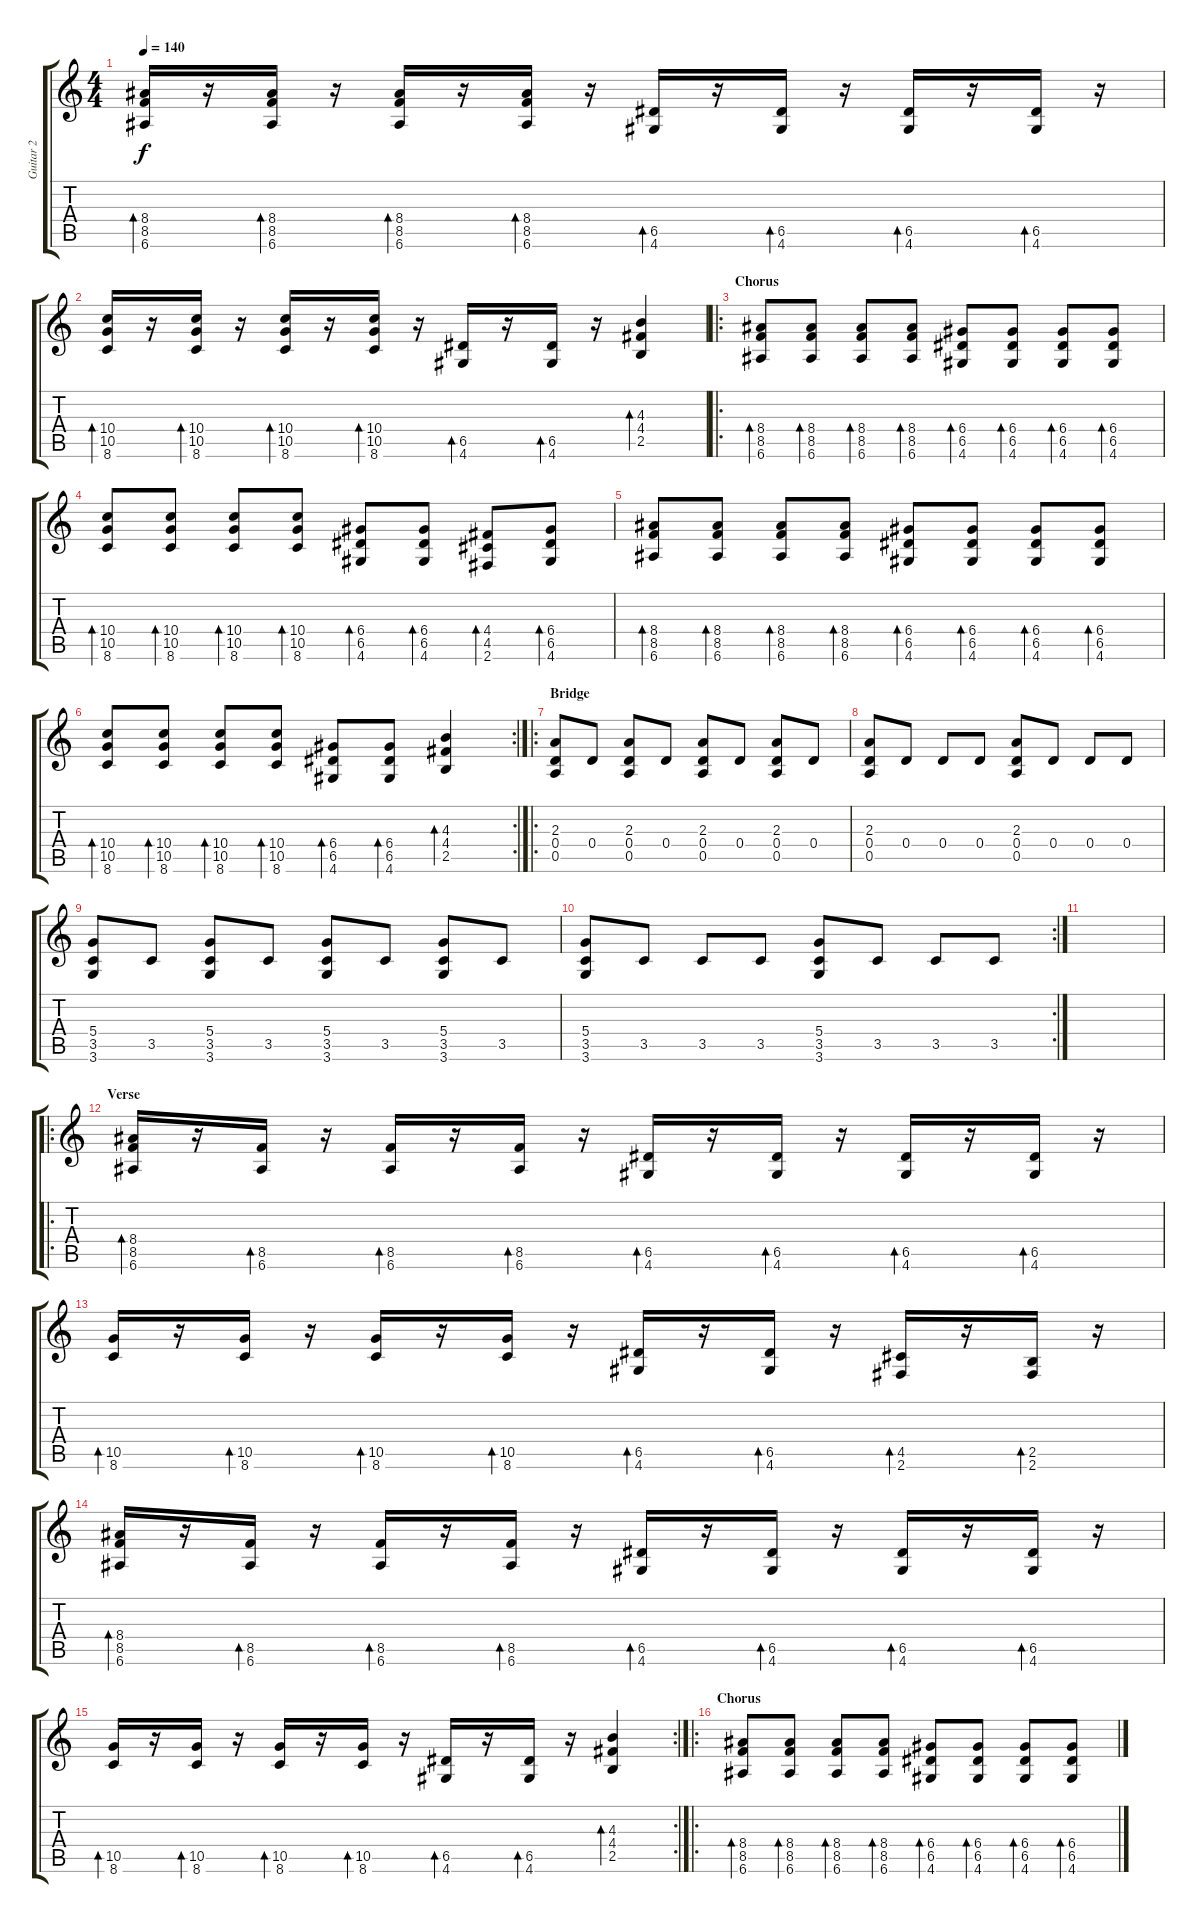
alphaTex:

\track ("Guitar 2" "Guitar 2") {instrument distortionguitar}
\staff {score tabs}
\tuning (E4 B3 G3 D3 A2 E2) {hide}
\ts (4 4)
\tempo 140
\clef g2
\ks c
(8.4 8.5 6.6).16{bd 60 dy f} r.16 (8.4 8.5 6.6).16{bd 60} r.16 (8.4 8.5 6.6).16{bd 60} r.16 (8.4 8.5 6.6).16{bd 60} r.16 (6.5 4.6).16{bd 60} r.16 (6.5 4.6).16{bd 60} r.16 (6.5 4.6).16{bd 60} r.16 (6.5 4.6).16{bd 60} r.16 |
(10.4 10.5 8.6).16{bd 60} r.16 (10.4 10.5 8.6).16{bd 60} r.16 (10.4 10.5 8.6).16{bd 60} r.16 (10.4 10.5 8.6).16{bd 60} r.16 (6.5 4.6).16{bd 60} r.16 (6.5 4.6).16{bd 60} r.16 (4.3 4.4 2.5).4{bd 60} |
\ro
\section ("" "Chorus")
(8.4 8.5 6.6).8{bd 60} (8.4 8.5 6.6).8{bd 60} (8.4 8.5 6.6).8{bd 60} (8.4 8.5 6.6).8{bd 60} (6.4 6.5 4.6).8{bd 60} (6.4 6.5 4.6).8{bd 60} (6.4 6.5 4.6).8{bd 60} (6.4 6.5 4.6).8{bd 60} |
(10.4 10.5 8.6).8{bd 60} (10.4 10.5 8.6).8{bd 60} (10.4 10.5 8.6).8{bd 60} (10.4 10.5 8.6).8{bd 60} (6.4 6.5 4.6).8{bd 60} (6.4 6.5 4.6).8{bd 60} (4.4 4.5 2.6).8{bd 60} (6.4 6.5 4.6).8{bd 60} |
(8.4 8.5 6.6).8{bd 60} (8.4 8.5 6.6).8{bd 60} (8.4 8.5 6.6).8{bd 60} (8.4 8.5 6.6).8{bd 60} (6.4 6.5 4.6).8{bd 60} (6.4 6.5 4.6).8{bd 60} (6.4 6.5 4.6).8{bd 60} (6.4 6.5 4.6).8{bd 60} |
\rc 2
(10.4 10.5 8.6).8{bd 60} (10.4 10.5 8.6).8{bd 60} (10.4 10.5 8.6).8{bd 60} (10.4 10.5 8.6).8{bd 60} (6.4 6.5 4.6).8{bd 60} (6.4 6.5 4.6).8{bd 60} (4.3 4.4 2.5).4{bd 60} |
\ro
\section ("" "Bridge")
(2.3 0.4 0.5).8 0.4.8 (2.3 0.4 0.5).8 0.4.8 (2.3 0.4 0.5).8 0.4.8 (2.3 0.4 0.5).8 0.4.8 |
(2.3 0.4 0.5).8 0.4.8 0.4.8 0.4.8 (2.3 0.4 0.5).8 0.4.8 0.4.8 0.4.8 |
(5.4 3.5 3.6).8 3.5.8 (5.4 3.5 3.6).8 3.5.8 (5.4 3.5 3.6).8 3.5.8 (5.4 3.5 3.6).8 3.5.8 |
\rc 2
(5.4 3.5 3.6).8 3.5.8 3.5.8 3.5.8 (5.4 3.5 3.6).8 3.5.8 3.5.8 3.5.8 |
|
\ro
\section ("" "Verse")
(8.4 8.5 6.6).16{bd 60} r.16 (8.5 6.6).16{bd 60} r.16 (8.5 6.6).16{bd 60} r.16 (8.5 6.6).16{bd 60} r.16 (6.5 4.6).16{bd 60} r.16 (6.5 4.6).16{bd 60} r.16 (6.5 4.6).16{bd 60} r.16 (6.5 4.6).16{bd 60} r.16 |
(10.5 8.6).16{bd 60} r.16 (10.5 8.6).16{bd 60} r.16 (10.5 8.6).16{bd 60} r.16 (10.5 8.6).16{bd 60} r.16 (6.5 4.6).16{bd 60} r.16 (6.5 4.6).16{bd 60} r.16 (4.5 2.6).16{bd 60} r.16 (2.5 2.6).16{bd 60} r.16 |
(8.4 8.5 6.6).16{bd 60} r.16 (8.5 6.6).16{bd 60} r.16 (8.5 6.6).16{bd 60} r.16 (8.5 6.6).16{bd 60} r.16 (6.5 4.6).16{bd 60} r.16 (6.5 4.6).16{bd 60} r.16 (6.5 4.6).16{bd 60} r.16 (6.5 4.6).16{bd 60} r.16 |
\rc 2
(10.5 8.6).16{bd 60} r.16 (10.5 8.6).16{bd 60} r.16 (10.5 8.6).16{bd 60} r.16 (10.5 8.6).16{bd 60} r.16 (6.5 4.6).16{bd 60} r.16 (6.5 4.6).16{bd 60} r.16 (4.3 4.4 2.5).4{bd 60} |
\ro
\section ("" "Chorus")
(8.4 8.5 6.6).8{bd 60} (8.4 8.5 6.6).8{bd 60} (8.4 8.5 6.6).8{bd 60} (8.4 8.5 6.6).8{bd 60} (6.4 6.5 4.6).8{bd 60} (6.4 6.5 4.6).8{bd 60} (6.4 6.5 4.6).8{bd 60} (6.4 6.5 4.6).8{bd 60}
